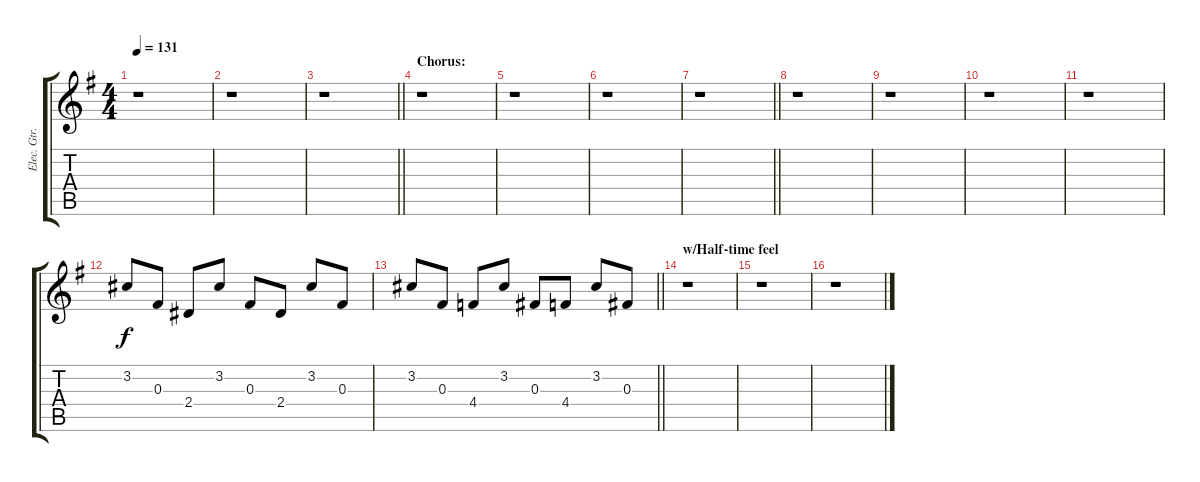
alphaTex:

\track ("Elec. Gtr. 4" "Elec. Gtr.") {instrument electricguitarclean}
\staff {score tabs}
\tuning (Eb4 Bb3 Gb3 Db3 Ab2 Eb2) {hide}
\ts (4 4)
\tempo 131
\clef g2
\ks g
r.1{dy f} |
r.1 |
\barLineRight lightlight
r.1 |
\section ("" "Chorus:")
r.1 |
r.1 |
r.1 |
\barLineRight lightlight
r.1 |
r.1 |
r.1 |
r.1 |
r.1 |
3.2.8 0.3.8 2.4.8 3.2.8 0.3.8 2.4.8 3.2.8 0.3.8 |
\barLineRight lightlight
3.2.8 0.3.8 4.4.8 3.2.8 0.3.8 4.4.8 3.2.8 0.3.8 |
\section ("" "w/Half-time feel")
r.1 |
r.1 |
r.1
